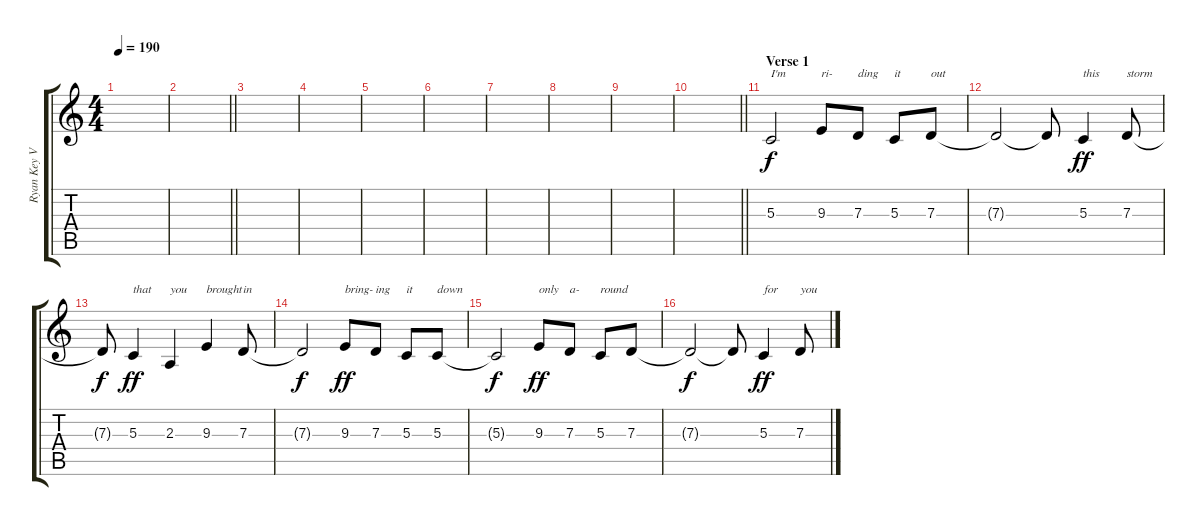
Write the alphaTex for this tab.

\track ("Ryan Key Vocals" "Ryan Key V") {instrument altosax}
\staff {score tabs}
\tuning (E4 B3 G3 D3 A2 E2) {hide}
\ts (4 4)
\tempo 190
\clef g2
\ks c
|
\barLineRight lightlight
|
|
|
|
|
|
|
|
\barLineRight lightlight
|
\section ("" "Verse 1")
5.3.2{txt "I'm"} 9.3.8{txt "ri-"} 7.3.8{txt "ding"} 5.3.8{txt "it"} 7.3.8{txt "out"} |
7.3{t}.2{dy f} 7.3{t}.8 5.3.4{txt "this" dy ff} 7.3.8{txt "storm"} |
7.3{t}.8{dy f} 5.3.4{txt "that" dy ff} 2.3.4{txt "you"} 9.3.4{txt "brought"} 7.3.8{txt "in"} |
7.3{t}.2{dy f} 9.3.8{txt "bring-" dy ff} 7.3.8{txt "ing"} 5.3.8{txt "it"} 5.3.8{txt "down"} |
5.3{t}.2{dy f} 9.3.8{txt "only" dy ff} 7.3.8{txt "a-"} 5.3.8{txt "round"} 7.3.8 |
7.3{t}.2{dy f} 7.3{t}.8 5.3.4{txt "for" dy ff} 7.3.8{txt "you"}
